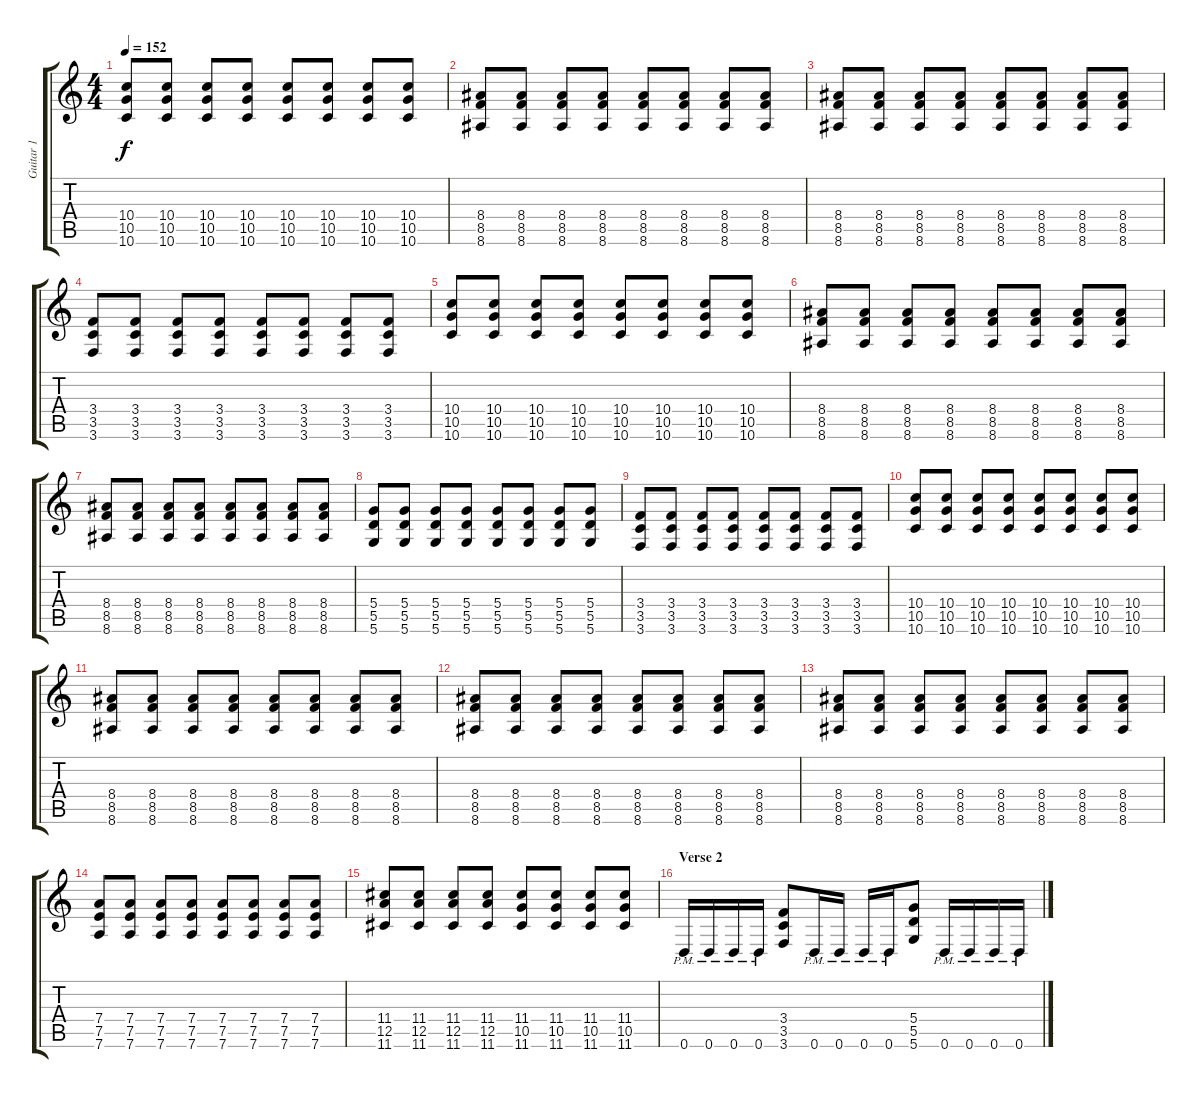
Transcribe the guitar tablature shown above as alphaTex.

\track ("Guitar 1" "Guitar 1") {instrument distortionguitar}
\staff {score tabs}
\tuning (E4 B3 G3 D3 A2 D2) {hide}
\ts (4 4)
\tempo 152
\clef g2
\ks c
(10.4 10.5 10.6).8{dy f} (10.4 10.5 10.6).8 (10.4 10.5 10.6).8 (10.4 10.5 10.6).8 (10.4 10.5 10.6).8 (10.4 10.5 10.6).8 (10.4 10.5 10.6).8 (10.4 10.5 10.6).8 |
(8.4 8.5 8.6).8 (8.4 8.5 8.6).8 (8.4 8.5 8.6).8 (8.4 8.5 8.6).8 (8.4 8.5 8.6).8 (8.4 8.5 8.6).8 (8.4 8.5 8.6).8 (8.4 8.5 8.6).8 |
(8.4 8.5 8.6).8 (8.4 8.5 8.6).8 (8.4 8.5 8.6).8 (8.4 8.5 8.6).8 (8.4 8.5 8.6).8 (8.4 8.5 8.6).8 (8.4 8.5 8.6).8 (8.4 8.5 8.6).8 |
(3.4 3.5 3.6).8 (3.4 3.5 3.6).8 (3.4 3.5 3.6).8 (3.4 3.5 3.6).8 (3.4 3.5 3.6).8 (3.4 3.5 3.6).8 (3.4 3.5 3.6).8 (3.4 3.5 3.6).8 |
(10.4 10.5 10.6).8 (10.4 10.5 10.6).8 (10.4 10.5 10.6).8 (10.4 10.5 10.6).8 (10.4 10.5 10.6).8 (10.4 10.5 10.6).8 (10.4 10.5 10.6).8 (10.4 10.5 10.6).8 |
(8.4 8.5 8.6).8 (8.4 8.5 8.6).8 (8.4 8.5 8.6).8 (8.4 8.5 8.6).8 (8.4 8.5 8.6).8 (8.4 8.5 8.6).8 (8.4 8.5 8.6).8 (8.4 8.5 8.6).8 |
(8.4 8.5 8.6).8 (8.4 8.5 8.6).8 (8.4 8.5 8.6).8 (8.4 8.5 8.6).8 (8.4 8.5 8.6).8 (8.4 8.5 8.6).8 (8.4 8.5 8.6).8 (8.4 8.5 8.6).8 |
(5.4 5.5 5.6).8 (5.4 5.5 5.6).8 (5.4 5.5 5.6).8 (5.4 5.5 5.6).8 (5.4 5.5 5.6).8 (5.4 5.5 5.6).8 (5.4 5.5 5.6).8 (5.4 5.5 5.6).8 |
(3.4 3.5 3.6).8 (3.4 3.5 3.6).8 (3.4 3.5 3.6).8 (3.4 3.5 3.6).8 (3.4 3.5 3.6).8 (3.4 3.5 3.6).8 (3.4 3.5 3.6).8 (3.4 3.5 3.6).8 |
(10.4 10.5 10.6).8 (10.4 10.5 10.6).8 (10.4 10.5 10.6).8 (10.4 10.5 10.6).8 (10.4 10.5 10.6).8 (10.4 10.5 10.6).8 (10.4 10.5 10.6).8 (10.4 10.5 10.6).8 |
(8.4 8.5 8.6).8 (8.4 8.5 8.6).8 (8.4 8.5 8.6).8 (8.4 8.5 8.6).8 (8.4 8.5 8.6).8 (8.4 8.5 8.6).8 (8.4 8.5 8.6).8 (8.4 8.5 8.6).8 |
(8.4 8.5 8.6).8 (8.4 8.5 8.6).8 (8.4 8.5 8.6).8 (8.4 8.5 8.6).8 (8.4 8.5 8.6).8 (8.4 8.5 8.6).8 (8.4 8.5 8.6).8 (8.4 8.5 8.6).8 |
(8.4 8.5 8.6).8 (8.4 8.5 8.6).8 (8.4 8.5 8.6).8 (8.4 8.5 8.6).8 (8.4 8.5 8.6).8 (8.4 8.5 8.6).8 (8.4 8.5 8.6).8 (8.4 8.5 8.6).8 |
(7.4 7.5 7.6).8 (7.4 7.5 7.6).8 (7.4 7.5 7.6).8 (7.4 7.5 7.6).8 (7.4 7.5 7.6).8 (7.4 7.5 7.6).8 (7.4 7.5 7.6).8 (7.4 7.5 7.6).8 |
(11.4 12.5 11.6).8 (11.4 12.5 11.6).8 (11.4 12.5 11.6).8 (11.4 12.5 11.6).8 (11.4 10.5 11.6).8 (11.4 10.5 11.6).8 (11.4 10.5 11.6).8 (11.4 10.5 11.6).8 |
\section ("" "Verse 2")
0.6{pm}.16 0.6{pm}.16 0.6{pm}.16 0.6{pm}.16 (3.4 3.5 3.6).8 0.6{pm}.16 0.6{pm}.16 0.6{pm}.16 0.6{pm}.16 (5.4 5.5 5.6).8 0.6{pm}.16 0.6{pm}.16 0.6{pm}.16 0.6{pm}.16
